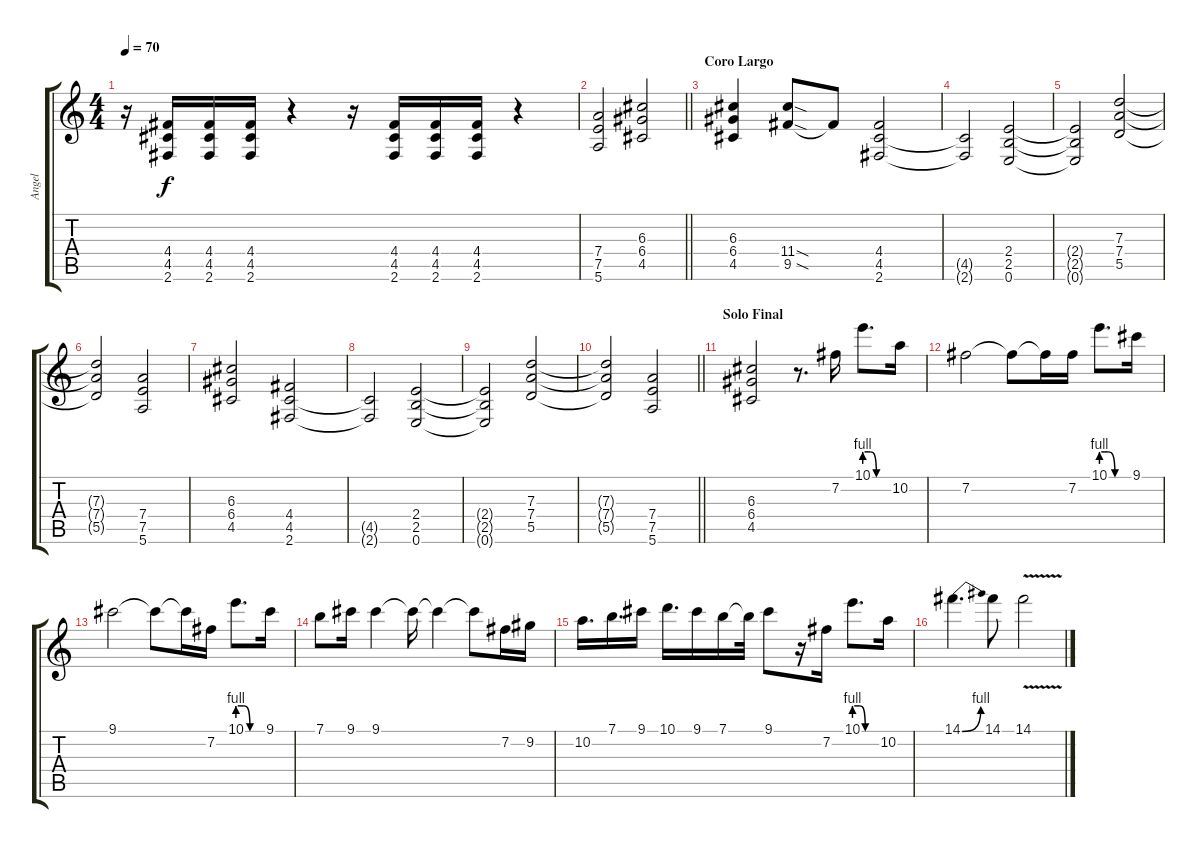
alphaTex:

\track ("Angel" "Angel") {instrument distortionguitar}
\staff {score tabs}
\tuning (E4 B3 G3 D3 A2 E2) {hide}
\ts (4 4)
\tempo 70
\clef g2
\ks c
r.16{dy f} (4.4 4.5 2.6).16 (4.4 4.5 2.6).16 (4.4 4.5 2.6).16 r.4 r.16 (4.4 4.5 2.6).16 (4.4 4.5 2.6).16 (4.4 4.5 2.6).16 r.4 |
\barLineRight lightlight
(7.4 7.5 5.6).2 (6.3 6.4 4.5).2 |
\section ("" "Coro Largo")
(6.3 6.4 4.5).4 (11.4{sod} 9.5{sod}).8 9.5{t}.8 (4.4 4.5 2.6).2 |
(4.5{t} 2.6{t}).2 (2.4 2.5 0.6).2 |
(2.4{t} 2.5{t} 0.6{t}).2 (7.3 7.4 5.5).2 |
(7.3{t} 7.4{t} 5.5{t}).2 (7.4 7.5 5.6).2 |
(6.3 6.4 4.5).2 (4.4 4.5 2.6).2 |
(4.5{t} 2.6{t}).2 (2.4 2.5 0.6).2 |
(2.4{t} 2.5{t} 0.6{t}).2 (7.3 7.4 5.5).2 |
\barLineRight lightlight
(7.3{t} 7.4{t} 5.5{t}).2 (7.4 7.5 5.6).2 |
\section ("" "Solo Final")
(6.3 6.4 4.5).2 r.8{d} 7.2.16 10.1{be (custom 0 4 15 4 30 0 60 0)}.8{d} 10.2.16 |
7.2.2 7.2{t}.8 7.2{t}.16 7.2.16 10.1{be (custom 0 4 15 4 30 0 60 0)}.8{d} 9.1.16 |
9.1.2 9.1{t}.8 9.1{t}.16 7.2.16 10.1{be (custom 0 4 15 4 30 0 60 0)}.8{d} 9.1.16 |
7.1.8 9.1.16 9.1.4 9.1{t}.16 9.1{t}.4 9.1{t}.8 7.2.16 9.2.16 |
10.2.16{d} 7.1.16{d} 9.1.16 10.1.16{d} 9.1.16 7.1.16 7.1{t}.32 9.1.8 r.16 7.2.16 10.1{be (custom 0 4 15 4 30 0 60 0)}.8{d} 10.2.16 |
14.1{be (bend 0 0 60 4)}.4{d} 14.1.8 14.1{v}.2
